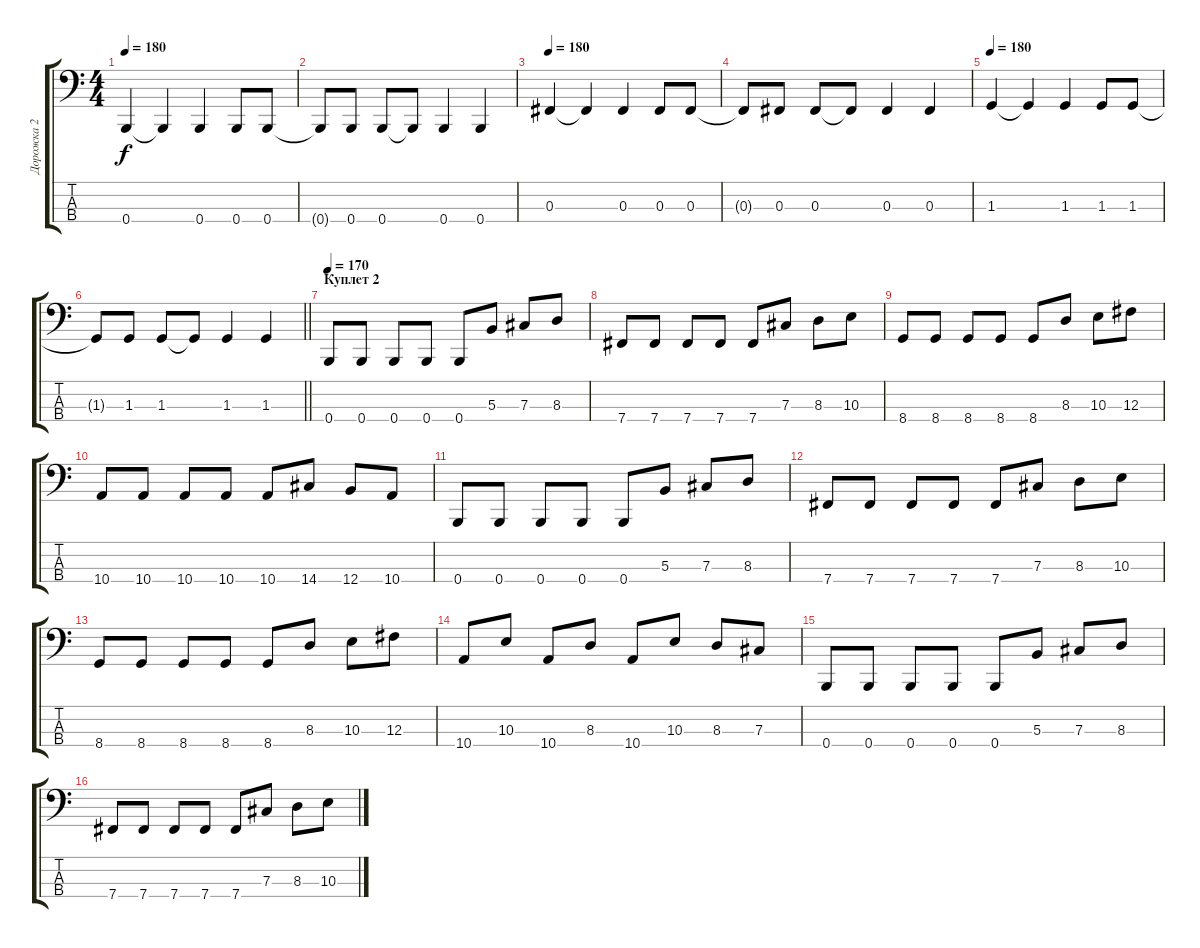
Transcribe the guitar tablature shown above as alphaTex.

\track ("Дорожка 2" "Дорожка 2") {instrument electricbasspick}
\staff {score tabs}
\tuning (E2 B1 Gb1 B0) {hide}
\ts (4 4)
\tempo 180
\clef f4
\ks c
0.4.4{dy f} 0.4{t}.4 0.4.4 0.4.8 0.4.8 |
0.4{t}.8 0.4.8 0.4.8 0.4{t}.8 0.4.4 0.4.4 |
\tempo 180
0.3.4 0.3{t}.4 0.3.4 0.3.8 0.3.8 |
0.3{t}.8 0.3.8 0.3.8 0.3{t}.8 0.3.4 0.3.4 |
\tempo 180
1.3.4 1.3{t}.4 1.3.4 1.3.8 1.3.8 |
\barLineRight lightlight
1.3{t}.8 1.3.8 1.3.8 1.3{t}.8 1.3.4 1.3.4 |
\section ("" "Куплет 2")
\tempo 170
0.4.8 0.4.8 0.4.8 0.4.8 0.4.8 5.3.8 7.3.8 8.3.8 |
7.4.8 7.4.8 7.4.8 7.4.8 7.4.8 7.3.8 8.3.8 10.3.8 |
8.4.8 8.4.8 8.4.8 8.4.8 8.4.8 8.3.8 10.3.8 12.3.8 |
10.4.8 10.4.8 10.4.8 10.4.8 10.4.8 14.4.8 12.4.8 10.4.8 |
0.4.8 0.4.8 0.4.8 0.4.8 0.4.8 5.3.8 7.3.8 8.3.8 |
7.4.8 7.4.8 7.4.8 7.4.8 7.4.8 7.3.8 8.3.8 10.3.8 |
8.4.8 8.4.8 8.4.8 8.4.8 8.4.8 8.3.8 10.3.8 12.3.8 |
10.4.8 10.3.8 10.4.8 8.3.8 10.4.8 10.3.8 8.3.8 7.3.8 |
0.4.8 0.4.8 0.4.8 0.4.8 0.4.8 5.3.8 7.3.8 8.3.8 |
7.4.8 7.4.8 7.4.8 7.4.8 7.4.8 7.3.8 8.3.8 10.3.8
